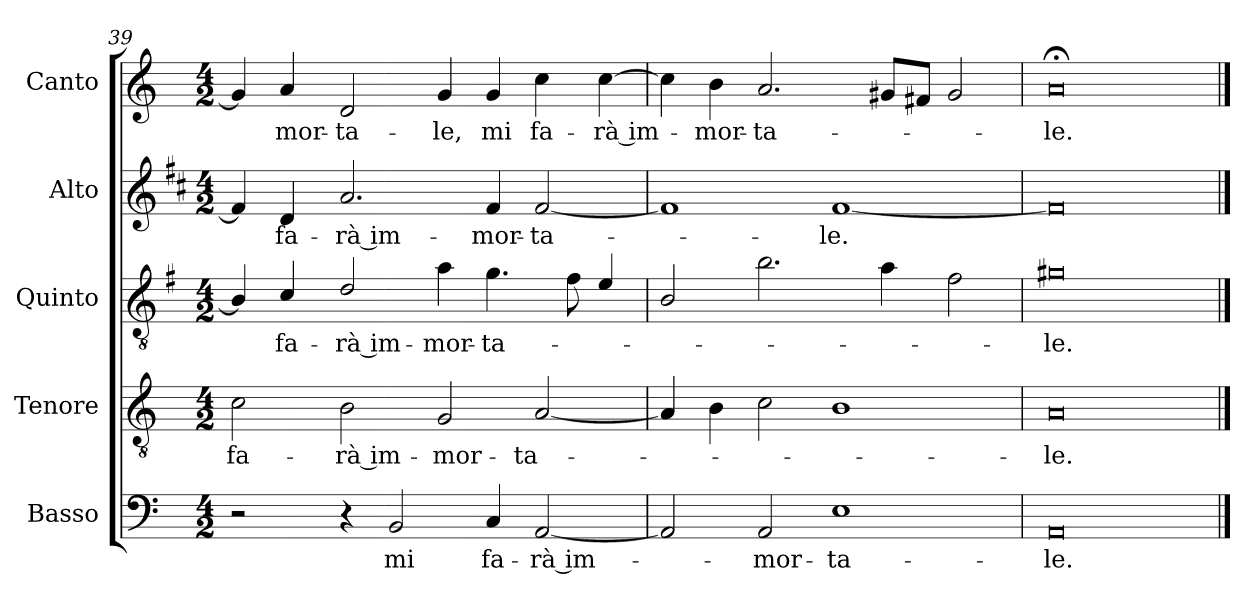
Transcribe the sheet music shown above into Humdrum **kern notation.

**kern	**text	**kern	**text	**kern	**text	**kern	**text	**kern	**text
*part5	*part5	*part4	*part4	*part3	*part3	*part2	*part2	*part1	*part1
*staff5	*staff5	*staff4	*staff4	*staff3	*staff3	*staff2	*staff2	*staff1	*staff1
*I"Basso	*	*I"Tenore	*	*I"Quinto	*	*I"Alto	*	*I"Canto	*
*I'B	*	*I'T	*	*	*	*I'A	*	*I'C	*
*clefF4	*	*clefGv2	*	*clefGv2	*	*clefG2	*	*clefG2	*
*	*	*	*	*ITrd4c7	*	*ITrd1c2	*	*	*
*k[]	*	*k[]	*	*k[]	*	*k[]	*	*k[]	*
*C:	*	*C:	*	*C:	*	*C:	*	*C:	*
*M4/2	*	*M4/2	*	*M4/2	*	*M4/2	*	*M4/2	*
=39	=39	=39	=39	=39	=39	=39	=39	=39	=39
!	!	!	!LO:LY:b	!	!	!	!	!	!
2r	.	2c\	fa-	4E/]	.	4e/]	.	4g/]	.
!	!	!	!	!	!LO:LY:b	!	!LO:LY:b	!	!LO:LY:b
.	.	.	.	4F/	fa-	4c/	fa-	4a/	-mor-
!	!	!	!LO:LY:b	!	!LO:LY:b	!	!LO:LY:b	!	!LO:LY:b
4r	.	2B\	-rà im-	2G/	-rà im-	2.g/	-rà im-	2d/	-ta-
!	!LO:LY:b	!	!	!	!	!	!	!	!
2BB/	mi	.	.	.	.	.	.	.	.
!	!	!	!LO:LY:b	!	!LO:LY:b	!	!	!	!LO:LY:b
.	.	2G/	-mor-	4d\	-mor-	.	.	4g/	-le,
!	!LO:LY:b	!	!	!	!LO:LY:b	!	!LO:LY:b	!	!LO:LY:b
4C/	fa-	.	.	4.c\	-ta-	4e/	-mor-	4g/	mi
!	!LO:LY:b	!	!LO:LY:b	!	!	!	!LO:LY:b	!	!LO:LY:b
[2AA/	-rà im-	[2A/	-ta-	.	.	[2e/	-ta-	4cc\	fa-
.	.	.	.	8B\	.	.	.	.	.
!	!	!	!	!	!	!	!	!	!LO:LY:b
.	.	.	.	4A/	.	.	.	[4cc\	-rà im-
=40	=40	=40	=40	=40	=40	=40	=40	=40	=40
2AA/]	.	4A/]	.	2E/	.	1e]	.	4cc\]	.
!	!	!	!	!	!	!	!	!	!LO:LY:b
.	.	4B\	.	.	.	.	.	4b\	-mor-
!	!LO:LY:b	!	!	!	!	!	!	!	!LO:LY:b
2AA/	-mor-	2c\	.	2.e\	.	.	.	2.a/	-ta-
!	!LO:LY:b	!	!	!	!	!	!LO:LY:b	!	!
1E	-ta-	1B	.	.	.	[1e	-le.	.	.
.	.	.	.	4d\	.	.	.	8g#X/L	.
.	.	.	.	.	.	.	.	8f#X/J	.
.	.	.	.	2B\	.	.	.	2g#/	.
=41	=41	=41	=41	=41	=41	=41	=41	=41	=41
!	!LO:LY:b	!	!LO:LY:b	!	!LO:LY:b	!	!	!	!LO:LY:b
0AA	-le.	0A	-le.	0c#X	-le.	0e]	.	0a;<	-le.
==	==	==	==	==	==	==	==	==	==
*-	*-	*-	*-	*-	*-	*-	*-	*-	*-
